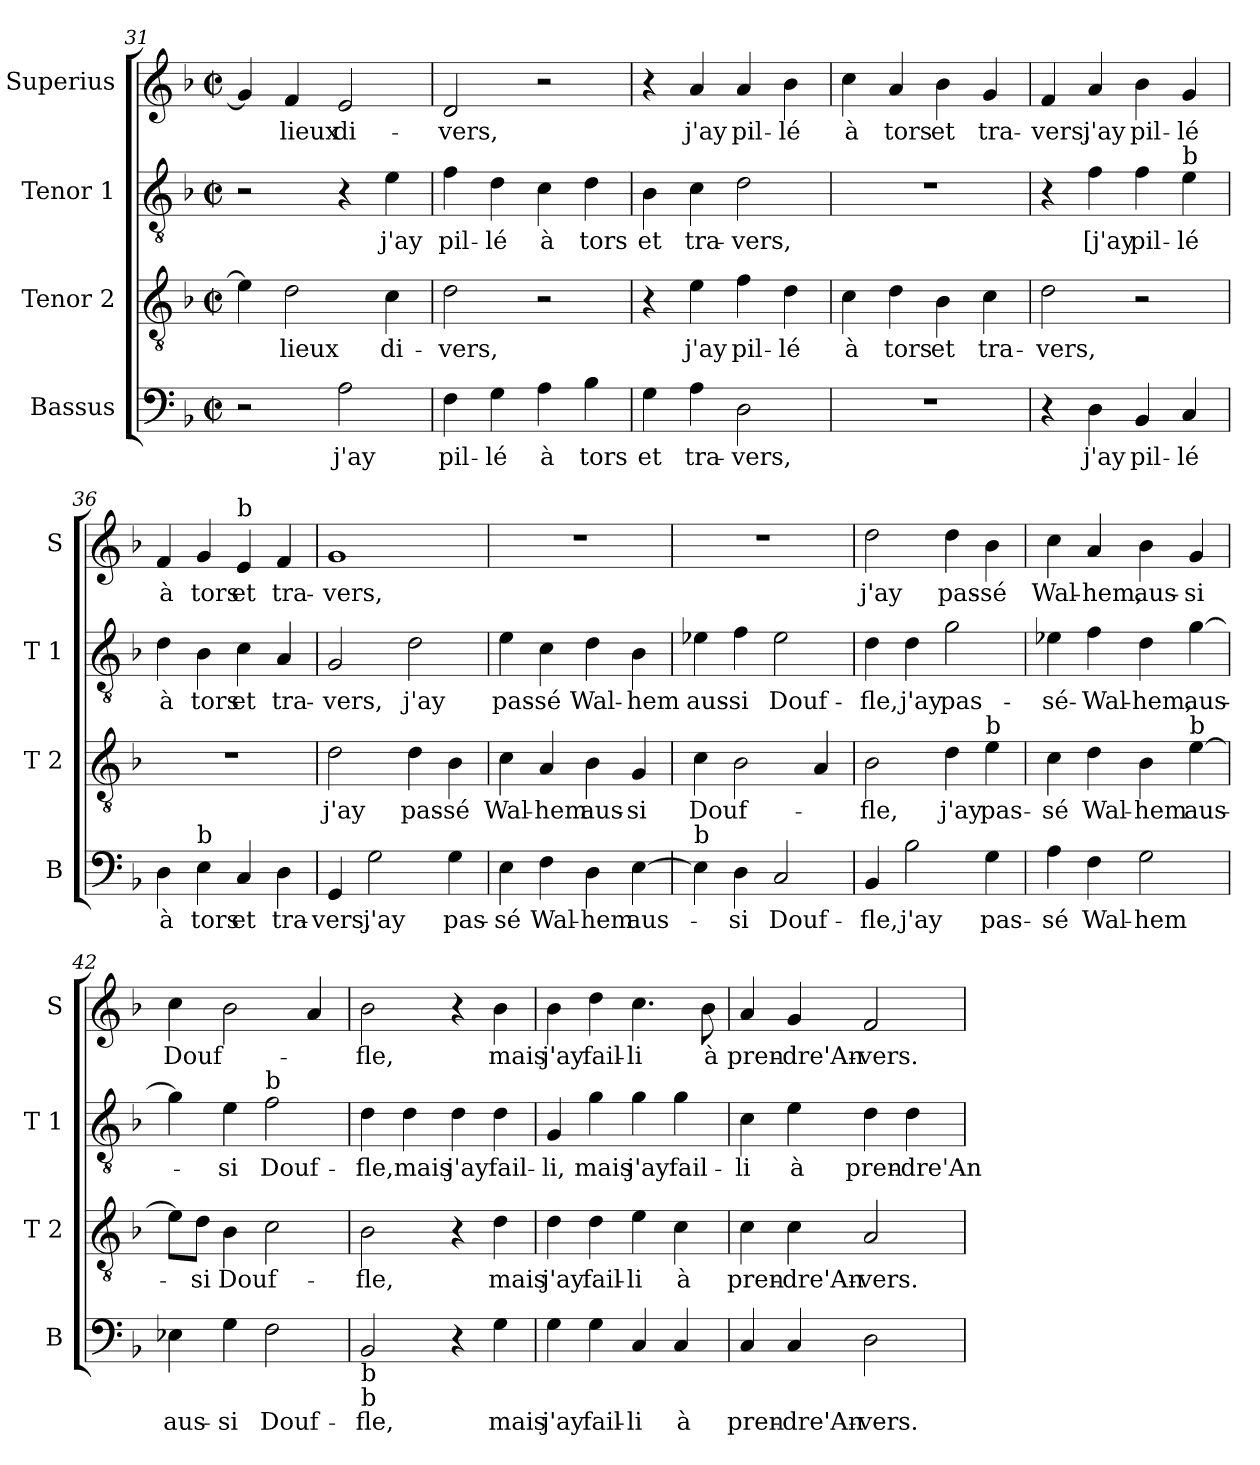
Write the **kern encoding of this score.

**kern	**text	**kern	**text	**kern	**text	**kern	**text
*part4	*part4	*part3	*part3	*part2	*part2	*part1	*part1
*staff4	*staff4	*staff3	*staff3	*staff2	*staff2	*staff1	*staff1
*I"Bassus	*	*I"Tenor 2	*	*I"Tenor 1	*	*I"Superius	*
*I'B	*	*I'T 2	*	*I'T 1	*	*I'S	*
*clefF4	*	*clefGv2	*	*clefGv2	*	*clefG2	*
*k[b-]	*	*k[b-]	*	*k[b-]	*	*k[b-]	*
*F:	*	*F:	*	*F:	*	*F:	*
*M2/2	*	*M2/2	*	*M2/2	*	*M2/2	*
*met(c|)	*	*met(c|)	*	*met(c|)	*	*met(c|)	*
=31	=31	=31	=31	=31	=31	=31	=31
2r	.	4e\]	.	2r	.	4g/]	.
.	.	2d\	lieux	.	.	4f/	lieux
2A\	j'ay	.	.	4r	.	2e/	di-
.	.	4c\	di-	4e\	j'ay	.	.
!!LO:LB:g=z
=32	=32	=32	=32	=32	=32	=32	=32
4F\	pil-	2d\	-vers,	4f\	pil-	2d/	-vers,
4G\	-lé	.	.	4d\	-lé	.	.
4A\	à	2r	.	4c\	à	2r	.
4B-\	tors	.	.	4d\	tors	.	.
=33	=33	=33	=33	=33	=33	=33	=33
4G\	et	4r	.	4B-\	et	4r	.
4A\	tra-	4e\	j'ay	4c\	tra-	4a/	j'ay
2D\	-vers,	4f\	pil-	2d\	-vers,	4a/	pil-
.	.	4d\	-lé	.	.	4b-\	-lé
=34	=34	=34	=34	=34	=34	=34	=34
1r	.	4c\	à	1r	.	4cc\	à
.	.	4d\	tors	.	.	4a/	tors
.	.	4B-\	et	.	.	4b-\	et
.	.	4c\	tra-	.	.	4g/	tra-
=35	=35	=35	=35	=35	=35	=35	=35
4r	.	2d\	-vers,	4r	.	4f/	-vers,
4D\	j'ay	.	.	4f\	[j'ay	4a/	j'ay
4BB-/	pil-	2r	.	4f\	pil-	4b-\	pil-
!	!	!	!	!LO:TX:a:t=b	!	!	!
4C/	-lé	.	.	4e\	-lé	4g/	-lé
=36	=36	=36	=36	=36	=36	=36	=36
4D\	à	1r	.	4d\	à	4f/	à
!LO:TX:a:t=b	!	!	!	!	!	!	!
4E\	tors	.	.	4B-\	tors	4g/	tors
!	!	!	!	!	!	!LO:TX:a:t=b	!
4C/	et	.	.	4c\	et	4e/	et
4D\	tra-	.	.	4A/	tra-	4f/	tra-
!!LO:PB:g=z
=37	=37	=37	=37	=37	=37	=37	=37
4GG/	-vers,	2d\	j'ay	2G/	-vers,	1g	-vers,
2G\	j'ay	.	.	.	.	.	.
.	.	4d\	pas-	2d\	j'ay	.	.
4G\	pas-	4B-\	-sé	.	.	.	.
=38	=38	=38	=38	=38	=38	=38	=38
4E\	-sé	4c\	Wal-	4e\	pas-	1r	.
4F\	Wal-	4A/	-hem	4c\	-sé	.	.
4D\	-hem	4B-\	aus-	4d\	Wal-	.	.
[4E\	aus-	4G/	-si	4B-\	-hem	.	.
=39	=39	=39	=39	=39	=39	=39	=39
!LO:TX:a:t=b	!	!	!	!	!	!	!
4E\]	.	4c\	Douf-	4e-X\	aus-	1r	.
4D\	-si	2B-\	.	4f\	-si	.	.
2C/	Douf-	.	.	2e-\	Douf-	.	.
.	.	4A/	.	.	.	.	.
=40	=40	=40	=40	=40	=40	=40	=40
4BB-/	-fle,	2B-\	-fle,	4d\	-fle,	2dd\	j'ay
2B-\	j'ay	.	.	4d\	j'ay	.	.
.	.	4d\	j'ay	2g\	pas-	4dd\	pas-
!	!	!LO:TX:a:t=b	!	!	!	!	!
4G\	pas-	4e\	pas-	.	.	4b-\	-sé
=41	=41	=41	=41	=41	=41	=41	=41
4A\	-sé	4c\	-sé	4e-X\	-sé-	4cc\	Wal-
4F\	Wal-	4d\	Wal-	4f\	-Wal-	4a/	-hem,
2G\	-hem	4B-\	-hem	4d\	-hem,	4b-\	aus-
!	!	!LO:TX:a:t=b	!	!	!	!	!
.	.	[4e\	aus-	[4g\	aus-	4g/	-si
!!LO:LB:g=z
=42	=42	=42	=42	=42	=42	=42	=42
4E-X\	aus-	8e\L]	.	4g\]	.	4cc\	Douf-
.	.	8d\J	-si	.	.	.	.
4G\	-si	4B-\	Douf-	4e\	-si	2b-\	.
!	!	!	!	!LO:TX:a:t=b	!	!	!
2F\	Douf-	2c\	.	2f\	Douf-	.	.
.	.	.	.	.	.	4a/	.
=43	=43	=43	=43	=43	=43	=43	=43
!LO:TX:b:t=b	!	!	!	!	!	!	!
!LO:TX:b:t=b	!	!	!	!	!	!	!
2BB-/	-fle,	2B-\	-fle,	4d\	-fle,	2b-\	-fle,
.	.	.	.	4d\	mais	.	.
4r	.	4r	.	4d\	j'ay	4r	.
4G\	mais	4d\	mais	4d\	fail-	4b-\	mais
=44	=44	=44	=44	=44	=44	=44	=44
4G\	j'ay	4d\	j'ay	4G/	-li,	4b-\	j'ay
4G\	fail-	4d\	fail-	4g\	mais	4dd\	fail-
4C/	-li	4e\	-li	4g\	j'ay	4.cc\	-li
4C/	à	4c\	à	4g\	fail-	.	.
.	.	.	.	.	.	8b-\	à
=45	=45	=45	=45	=45	=45	=45	=45
4C/	pren-	4c\	pren-	4c\	-li	4a/	pren-
4C/	-dre'An-	4c\	-dre'An-	4e\	à	4g/	-dre'An-
2D\	-vers.	2A/	-vers.	4d\	pren-	2f/	-vers.
.	.	.	.	4d\	-dre'An-	.	.
=	=	=	=	=	=	=	=
*-	*-	*-	*-	*-	*-	*-	*-
